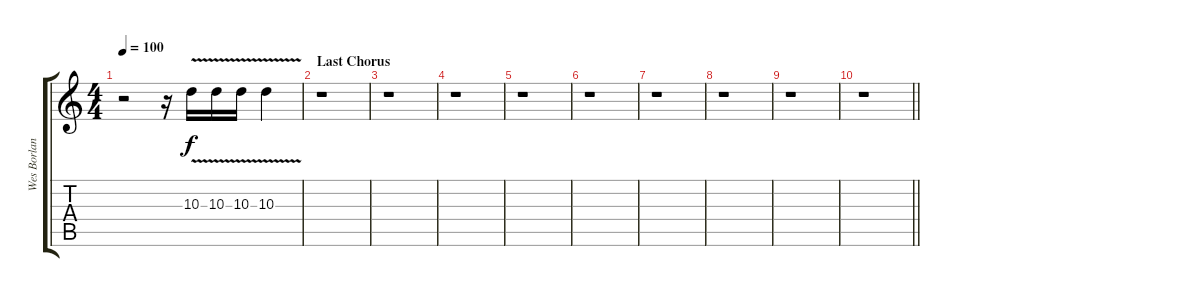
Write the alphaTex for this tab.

\track ("Wes Borland - Light Distortion" "Wes Borlan") {instrument overdrivenguitar}
\staff {score tabs}
\tuning (Db4 Ab3 E3 B2 Gb2 B1) {hide}
\ts (4 4)
\tempo 100
\clef g2
\ks c
r.2{dy f} r.16 10.3{v}.16 10.3{v}.16 10.3{v}.16 10.3{v}.4 |
\section ("" "Last Chorus")
r.1 |
r.1 |
r.1 |
r.1 |
r.1 |
r.1 |
r.1 |
r.1 |
\barLineRight lightlight
r.1
